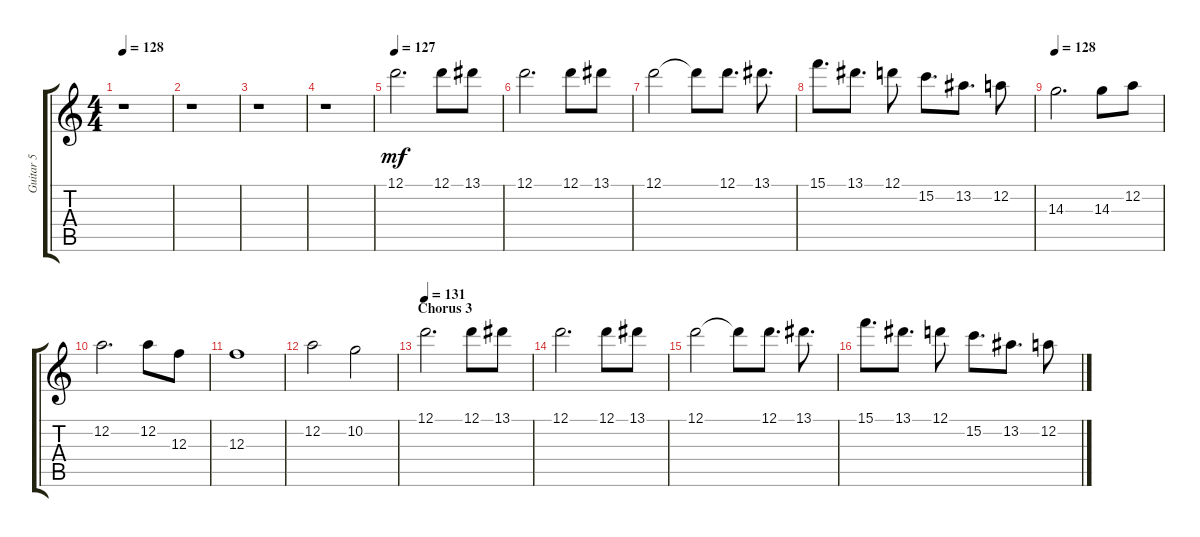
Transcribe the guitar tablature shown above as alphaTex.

\track ("Guitar 5" "Guitar 5") {instrument acousticguitarsteel}
\staff {score tabs}
\tuning (D4 A3 F3 C3 G2 C2) {hide}
\ts (4 4)
\tempo 128
\clef g2
\ks c
r.1{dy mf} |
r.1 |
r.1 |
r.1 |
\tempo 127
12.1.2{d} 12.1.8 13.1.8 |
12.1.2{d} 12.1.8 13.1.8 |
12.1.2 12.1{t}.8 12.1.8{d} 13.1.8{d} |
15.1.8{d} 13.1.8{d} 12.1.8 15.2.8{d} 13.2.8{d} 12.2.8 |
\tempo 128
14.3.2{d} 14.3.8 12.2.8 |
12.2.2{d} 12.2.8 12.3.8 |
12.3.1 |
12.2.2 10.2.2 |
\section ("" "Chorus 3")
\tempo 131
12.1.2{d} 12.1.8 13.1.8 |
12.1.2{d} 12.1.8 13.1.8 |
12.1.2 12.1{t}.8 12.1.8{d} 13.1.8{d} |
15.1.8{d} 13.1.8{d} 12.1.8 15.2.8{d} 13.2.8{d} 12.2.8
